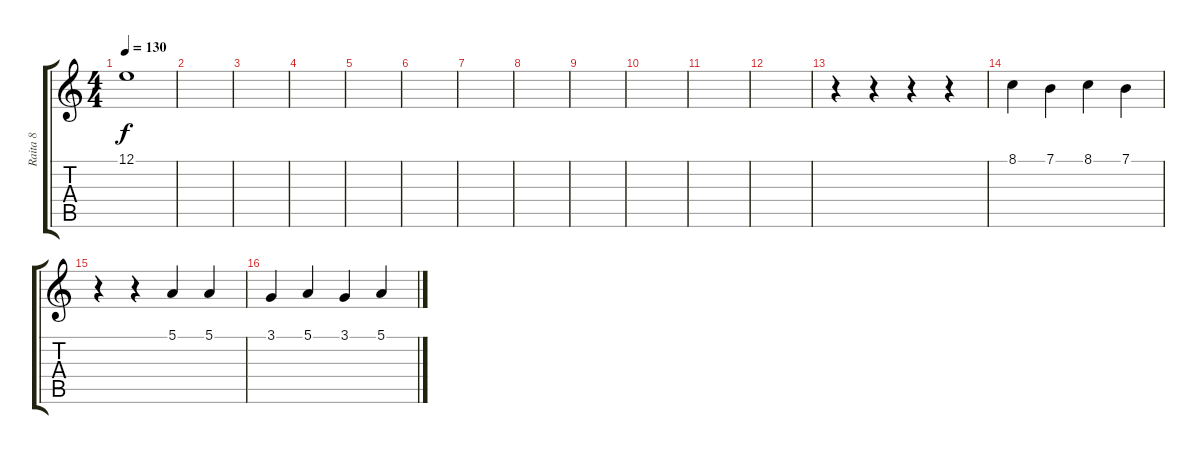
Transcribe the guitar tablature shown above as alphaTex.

\track ("Raita 8" "Raita 8") {instrument choiraahs}
\staff {score tabs}
\tuning (E4 B3 G3 D3 A2 E2) {hide}
\ts (4 4)
\tempo 130
\clef g2
\ks c
12.1.1{dy f} |
|
|
|
|
|
|
|
|
|
|
|
r.4 r.4 r.4 r.4 |
8.1.4 7.1.4 8.1.4 7.1.4 |
r.4 r.4 5.1.4 5.1.4 |
3.1.4 5.1.4 3.1.4 5.1.4
